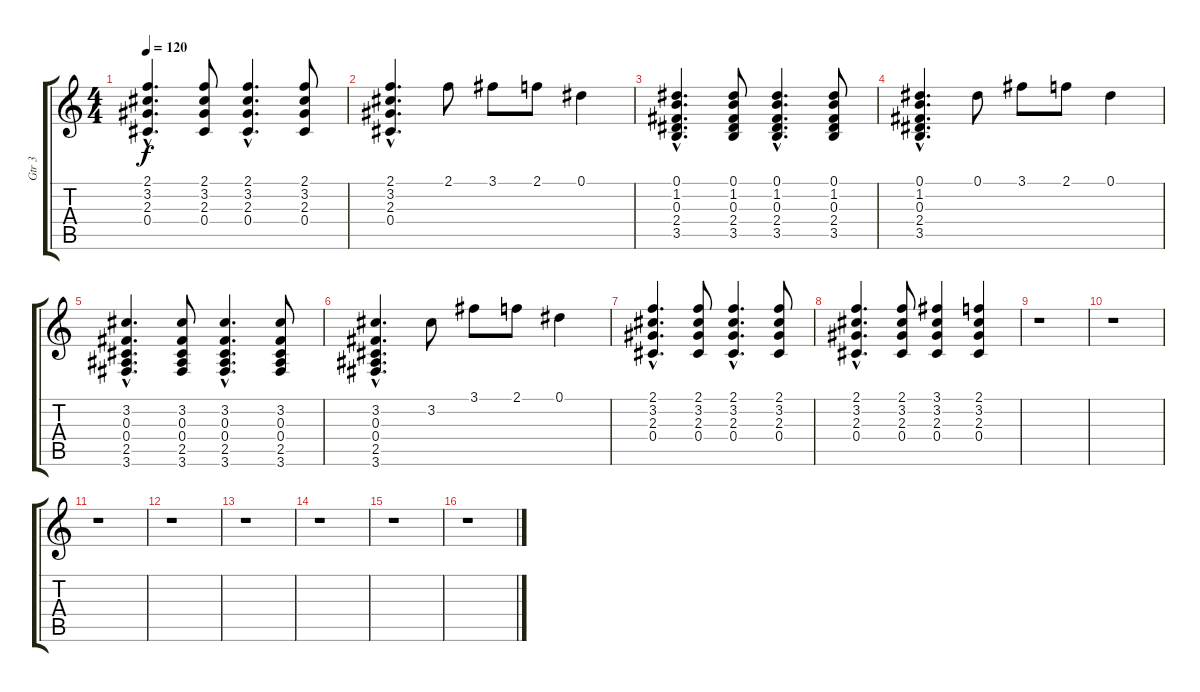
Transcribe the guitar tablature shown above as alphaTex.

\track ("Gtr 3" "Gtr 3") {instrument acousticguitarsteel}
\staff {score tabs}
\tuning (Eb4 Bb3 Gb3 Db3 Ab2 Eb2) {hide}
\ts (4 4)
\tempo 120
\clef g2
\ks c
(2.1{hac} 3.2{hac} 2.3{hac} 0.4{hac}).4{d dy f} (2.1 3.2 2.3 0.4).8 (2.1{hac} 3.2{hac} 2.3{hac} 0.4{hac}).4{d} (2.1 3.2 2.3 0.4).8 |
(2.1{hac} 3.2{hac} 2.3{hac} 0.4{hac}).4{d} 2.1.8 3.1.8 2.1.8 0.1.4 |
(0.1{hac} 1.2{hac} 0.3{hac} 2.4{hac} 3.5{hac}).4{d} (0.1 1.2 0.3 2.4 3.5).8 (0.1{hac} 1.2{hac} 0.3{hac} 2.4{hac} 3.5{hac}).4{d} (0.1 1.2 0.3 2.4 3.5).8 |
(0.1{hac} 1.2{hac} 0.3{hac} 2.4{hac} 3.5{hac}).4{d} 0.1.8 3.1.8 2.1.8 0.1.4 |
(3.2{hac} 0.3{hac} 0.4{hac} 2.5{hac} 3.6{hac}).4{d} (3.2 0.3 0.4 2.5 3.6).8 (3.2{hac} 0.3{hac} 0.4{hac} 2.5{hac} 3.6{hac}).4{d} (3.2 0.3 0.4 2.5 3.6).8 |
(3.2{hac} 0.3{hac} 0.4{hac} 2.5{hac} 3.6{hac}).4{d} 3.2.8 3.1.8 2.1.8 0.1.4 |
(2.1{hac} 3.2{hac} 2.3{hac} 0.4{hac}).4{d} (2.1 3.2 2.3 0.4).8 (2.1{hac} 3.2{hac} 2.3{hac} 0.4{hac}).4{d} (2.1 3.2 2.3 0.4).8 |
(2.1{hac} 3.2{hac} 2.3{hac} 0.4{hac}).4{d} (2.1 3.2 2.3 0.4).8 (3.1 3.2 2.3 0.4).4 (2.1 3.2 2.3 0.4).4 |
r.1 |
r.1 |
r.1 |
r.1 |
r.1 |
r.1 |
r.1 |
r.1
